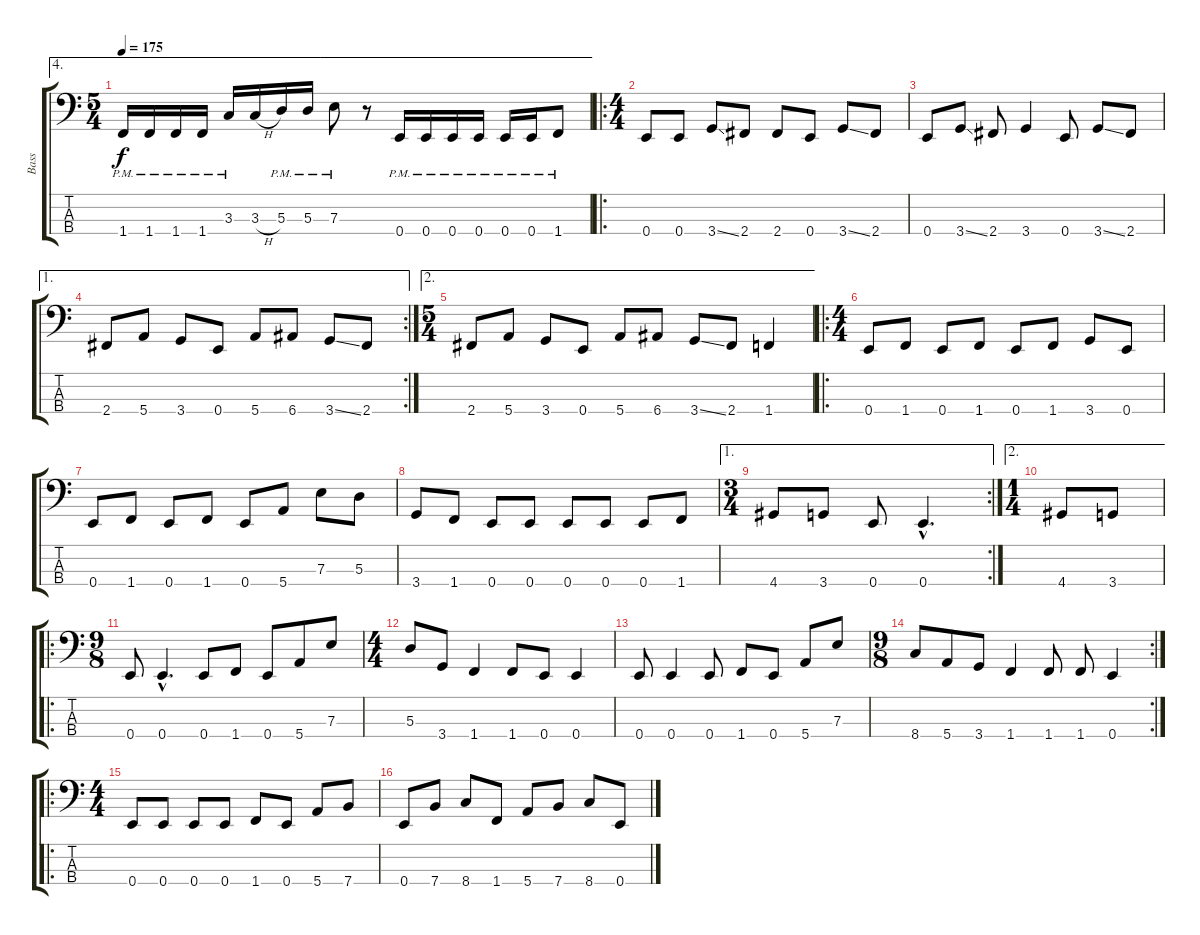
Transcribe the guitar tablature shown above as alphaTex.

\track ("Bass" "Bass") {instrument electricbasspick}
\staff {score tabs}
\tuning (G2 D2 A1 E1) {hide}
\ae 4
\ts (5 4)
\tempo 175
\clef f4
\ks c
1.4{pm}.16{dy f} 1.4{pm}.16 1.4{pm}.16 1.4{pm}.16 3.3{pm}.16 3.3{h}.16 5.3{pm}.16 5.3{pm}.16 7.3{pm}.8 r.8 0.4{pm}.16 0.4{pm}.16 0.4{pm}.16 0.4{pm}.16 0.4{pm}.16 0.4{pm}.16 1.4{pm}.8 |
\ro
\ts (4 4)
0.4.8 0.4.8 3.4{ss}.8 2.4.8 2.4.8 0.4.8 3.4{ss}.8 2.4.8 |
0.4.8 3.4{ss}.8 2.4.8 3.4.4 0.4.8 3.4{ss}.8 2.4.8 |
\ae 1
\rc 2
2.4.8 5.4.8 3.4.8 0.4.8 5.4.8 6.4.8 3.4{ss}.8 2.4.8 |
\ae 2
\ts (5 4)
2.4.8 5.4.8 3.4.8 0.4.8 5.4.8 6.4.8 3.4{ss}.8 2.4.8 1.4.4 |
\ro
\ts (4 4)
0.4.8 1.4.8 0.4.8 1.4.8 0.4.8 1.4.8 3.4.8 0.4.8 |
0.4.8 1.4.8 0.4.8 1.4.8 0.4.8 5.4.8 7.3.8 5.3.8 |
3.4.8 1.4.8 0.4.8 0.4.8 0.4.8 0.4.8 0.4.8 1.4.8 |
\ae 1
\rc 2
\ts (3 4)
4.4.8 3.4.8 0.4.8 0.4{hac}.4{d} |
\ae 2
\ts (1 4)
4.4.8 3.4.8 |
\ro
\ts (9 8)
0.4.8 0.4{hac}.4{d} 0.4.8 1.4.8 0.4.8 5.4.8 7.3.8 |
\ts (4 4)
5.3.8 3.4.8 1.4.4 1.4.8 0.4.8 0.4.4 |
0.4.8 0.4.4 0.4.8 1.4.8 0.4.8 5.4.8 7.3.8 |
\rc 2
\ts (9 8)
8.4.8 5.4.8 3.4.8 1.4.4 1.4.8 1.4.8 0.4.4 |
\ro
\ts (4 4)
0.4.8 0.4.8 0.4.8 0.4.8 1.4.8 0.4.8 5.4.8 7.4.8 |
0.4.8 7.4.8 8.4.8 1.4.8 5.4.8 7.4.8 8.4.8 0.4.8
